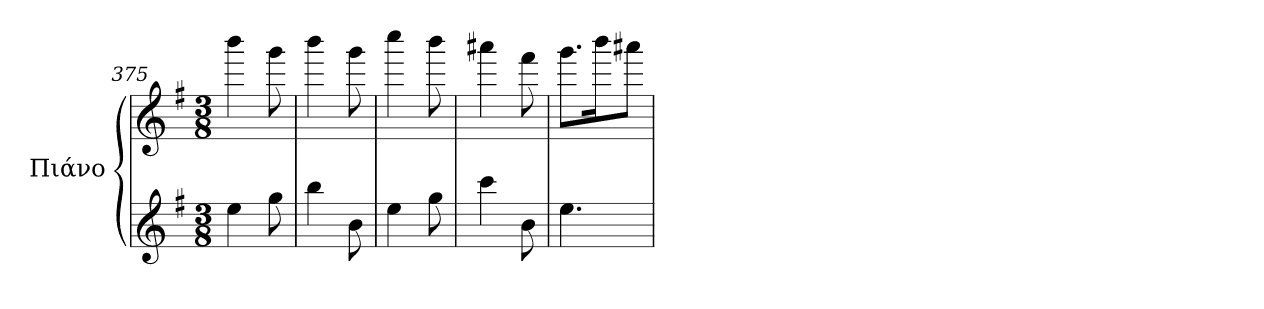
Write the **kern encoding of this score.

**kern	**kern
*part1	*part1
*staff2	*staff1
*I"Πιάνο	*
*clefG2	*clefG2
*k[f#]	*k[f#]
*M3/8	*M3/8
=375	=375
4ee\	4bbb\
8gg\	8ggg\
=376	=376
4bb\	4bbb\
8b\	8ggg\
=377	=377
4ee\	4cccc\
8gg\	8bbb\
=378	=378
4ccc\	4aaa#X\
8b\	8fff#\
=379	=379
4.ee\	8.ggg\L
.	16bbb\K
.	8aaa#X\J
=	=
*-	*-
